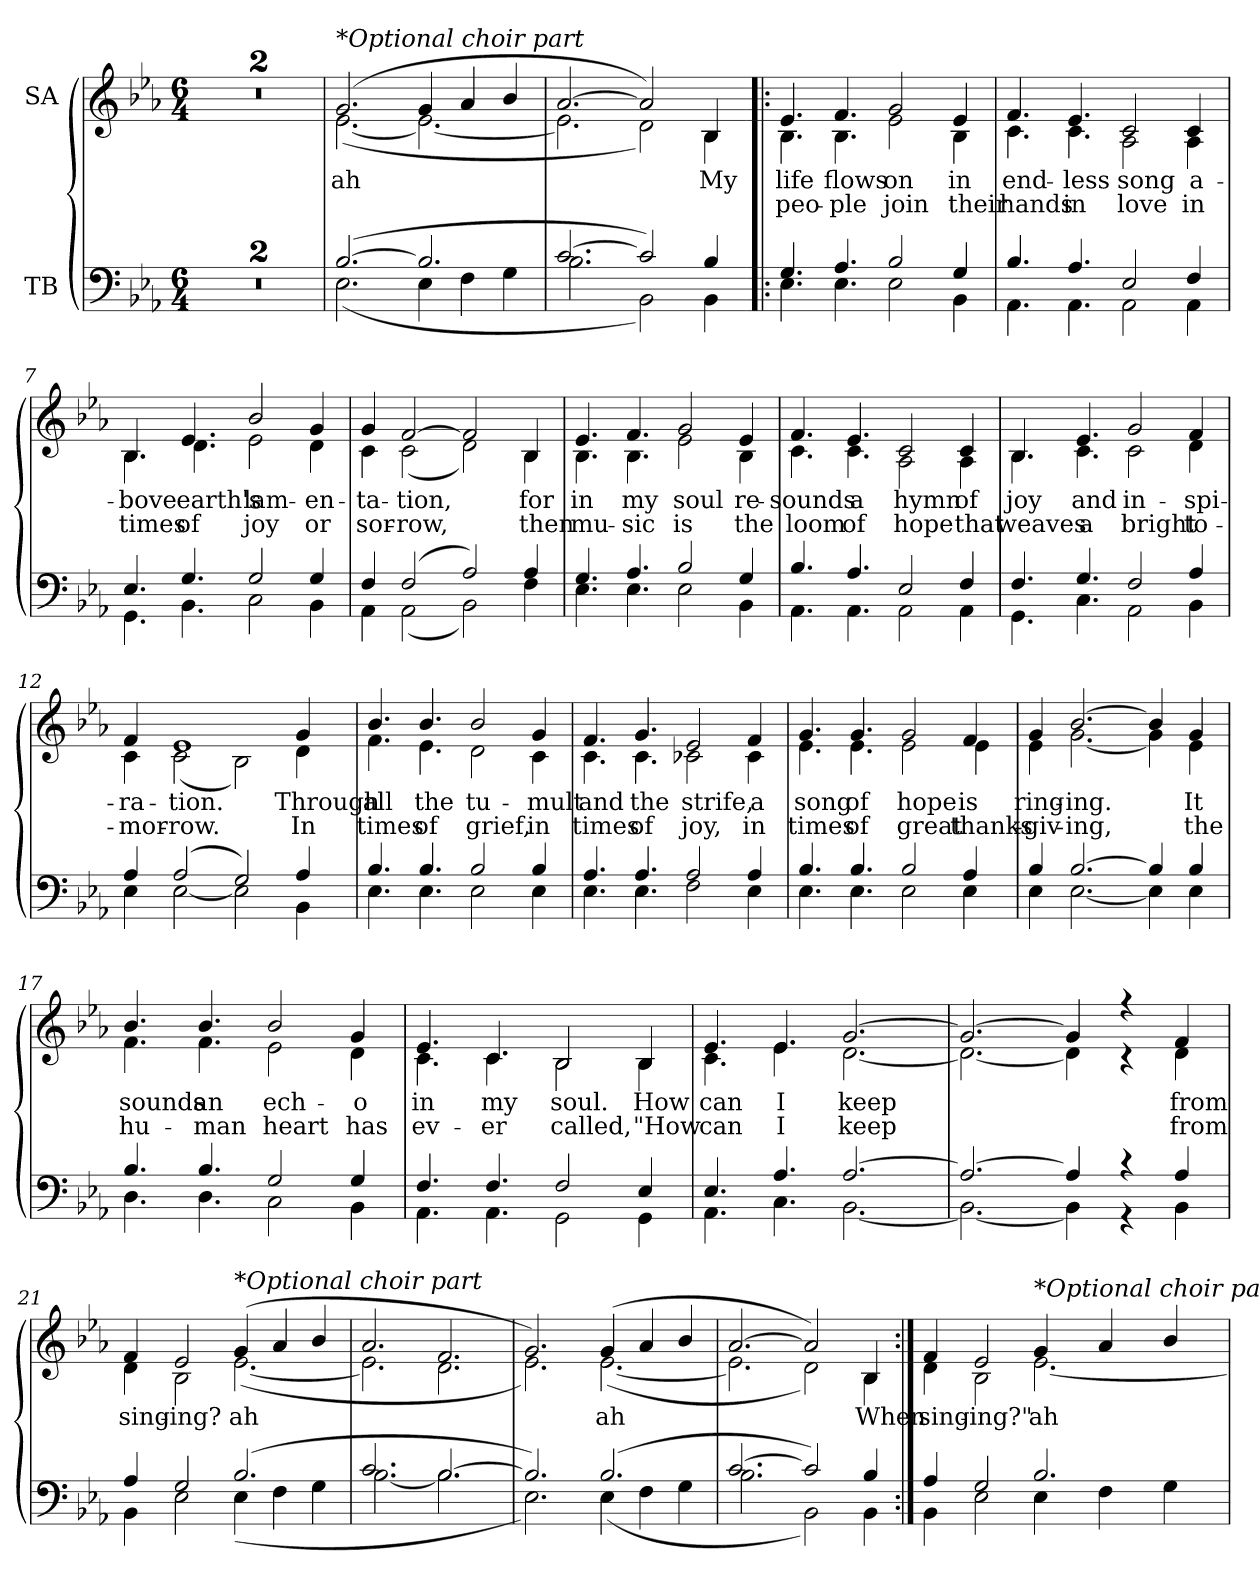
**kern	**kern	**text	**text
*part2	*part1	*part1	*part1
*staff2	*staff1	*staff1	*staff1
*I"TB	*I"SA	*	*
*clefF4	*clefG2	*	*
*k[b-e-a-]	*k[b-e-a-]	*	*
*M6/4	*M6/4	*	*
*MM140	*MM140	*	*
=1	=1	=1	=1
1.r	1.r	.	.
=2	=2	=2	=2
1.r	1.r	.	.
=3	=3	=3	=3
*^	*^	*	*
!	!	!LO:TX:a:i:t=*Optional choir part	!	!	!
(>[>2.B-!/	(<2.E-!\	(>2.g!/	(<[<2.e-!\	ah	.
2.B-!/]	4E-!\	4g!/	2.e-!\_	.	.
.	4F!\	4a-!/	.	.	.
.	4G!\	4b-!/	.	.	.
=4	=4	=4	=4	=4	=4
[>2.c!/	2.B-!\	[>2.a-!/	2.e-!\]	.	.
2c!/])	2BB-!\)	2a-!/])	2d!\)	.	.
4B-/	4BB-\	4B-/	4B-\	My	.
=5!|:	=5!|:	=5!|:	=5!|:	=5!|:	=5!|:
4.G/	4.E-\	4.e-/	4.B-\	life	peo-
4.A-/	4.E-\	4.f/	4.B-\	flows	-ple
2B-/	2E-\	2g/	2e-\	on	join
4G/	4BB-\	4e-/	4B-\	in	their
=6	=6	=6	=6	=6	=6
4.B-/	4.AA-\	4.f/	4.c\	end-	hands
4.A-/	4.AA-\	4.e-/	4.c\	-less	in
2E-/	2AA-\	2c/	2A-\	song	love
4F/	4AA-\	4c/	4A-\	a-	in
=7	=7	=7	=7	=7	=7
4.E-/	4.GG\	4.B-/	4.B-\	-bove	times
4.G/	4.BB-\	4.e-/	4.d\	earth's	of
2G/	2C\	2b-/	2e-\	lam-	joy
4G/	4BB-\	4g/	4d\	-en-	or
=8	=8	=8	=8	=8	=8
4F/	4AA-\	4g/	4c\	-ta-	sor-
(>2F/	(<2AA-\	[2f/	(<2c\	-tion,	-row,
2A-/)	2BB-\)	2f/]	2d\)	.	.
4A-/	4F\	4B-/	4B-\	for	then
=9	=9	=9	=9	=9	=9
4.G/	4.E-\	4.e-/	4.B-\	in	mu-
4.A-/	4.E-\	4.f/	4.B-\	my	-sic
2B-/	2E-\	2g/	2e-\	soul	is
4G/	4BB-\	4e-/	4B-\	re-	the
=10	=10	=10	=10	=10	=10
4.B-/	4.AA-\	4.f/	4.c\	-sounds	loom
4.A-/	4.AA-\	4.e-/	4.c\	a	of
2E-/	2AA-\	2c/	2A-\	hymn	hope
4F/	4AA-\	4c/	4A-\	of	that
=11	=11	=11	=11	=11	=11
4.F/	4.GG\	4.B-/	4.B-\	joy	weaves
4.G/	4.C\	4.e-/	4.c\	and	a
2F/	2AA-\	2g/	2c\	in-	bright
4A-/	4BB-\	4f/	4d\	-spi-	to-
=12	=12	=12	=12	=12	=12
4A-/	4E-\	4f/	4c\	-ra-	-mor-
(>2A-/	[<2E-\	1e-	(<2c\	-tion.	-row.
2G/)	2E-\]	.	2B-\)	.	.
4A-/	4BB-\	4g/	4d\	Through	In
=13	=13	=13	=13	=13	=13
4.B-/	4.E-\	4.b-/	4.f\	all	times
4.B-/	4.E-\	4.b-/	4.e-\	the	of
2B-/	2E-\	2b-/	2d\	tu-	grief,
4B-/	4E-\	4g/	4c\	-mult	in
=14	=14	=14	=14	=14	=14
4.A-/	4.E-\	4.f/	4.c\	and	times
4.A-/	4.E-\	4.g/	4.c\	the	of
2A-/	2F\	2e-/	2c-X\	strife,	joy,
4A-/	4E-\	4f/	4c-\	a	in
=15	=15	=15	=15	=15	=15
4.B-/	4.E-\	4.g/	4.e-\	song	times
4.B-/	4.E-\	4.g/	4.e-\	of	of
2B-/	2E-\	2g/	2e-\	hope	great
4A-/	4E-\	4f/	4e-\	is	thanks-
=16	=16	=16	=16	=16	=16
4B-/	4E-\	4g/	4e-\	ring-	-giv-
[>2.B-/	[<2.E-\	[>2.b-/	[<2.g\	-ing.	-ing,
4B-/]	4E-\]	4b-/]	4g\]	.	.
4B-/	4E-\	4g/	4e-\	It	the
=17	=17	=17	=17	=17	=17
4.B-/	4.D\	4.b-/	4.f\	sounds	hu-
4.B-/	4.D\	4.b-/	4.f\	an	-man
2G/	2C\	2b-/	2e-\	ech-	heart
4G/	4BB-\	4g/	4d\	-o	has
=18	=18	=18	=18	=18	=18
4.F/	4.AA-\	4.e-/	4.c\	in	ev-
4.F/	4.AA-\	4.c/	4.c\	my	-er
2F/	2GG\	2B-/	2B-\	soul.	called,
4E-/	4GG\	4B-/	4B-\	How	"How
=19	=19	=19	=19	=19	=19
4.E-/	4.AA-\	4.e-/	4.c\	can	can
4.A-/	4.C\	4.e-/	4.e-\	I	I
[>2.A-/	[<2.BB-\	[>2.g/	[<2.d\	keep	keep
=20	=20	=20	=20	=20	=20
2.A-/_	2.BB-\_	2.g/_	2.d\_	.	.
4A-/]	4BB-\]	4g/]	4d\]	.	.
4r	4r	4r	4r	.	.
4A-/	4BB-\	4f/	4d\	from	from
=21	=21	=21	=21	=21	=21
4A-/	4BB-\	4f/	4d\	sing-	.
2G/	2E-\	2e-/	2B-\	-ing?	.
!	!	!LO:TX:a:i:t=*Optional choir part	!	!	!
(>2.B-!/	(<4E-!\	(>4g!/	(<[<2.e-!\	ah	.
.	4F!\	4a-!/	.	.	.
.	4G!\	4b-!/	.	.	.
=22	=22	=22	=22	=22	=22
2.c!/	[<2.B-!\	2.a-!/	2.e-!\]	.	.
[>2.B-!/	2.B-!\]	2.f!/	2.d!\	.	.
=23	=23	=23	=23	=23	=23
2.B-!/])	2.E-!\)	2.g!/)	2.e-!\)	.	.
(>2.B-!/	(<4E-!\	(>4g!/	(<[<2.e-!\	ah	.
.	4F!\	4a-!/	.	.	.
.	4G!\	4b-!/	.	.	.
=24	=24	=24	=24	=24	=24
[>2.c!/	2.B-!\	[>2.a-!/	2.e-!\]	.	.
2c!/])	2BB-!\)	2a-!/])	2d!\)	.	.
4B-/	4BB-\	4B-/	4B-\	When	.
=25:|!	=25:|!	=25:|!	=25:|!	=25:|!	=25:|!
4A-/	4BB-\	4f/	4d\	sing-	.
2G/	2E-\	2e-/	2B-\	-ing?"	.
!	!	!LO:TX:a:i:t=*Optional choir part	!	!	!
2.B-!/	4E-!\	4g!/	[<2.e-!\	ah	.
.	4F!\	4a-!/	.	.	.
.	4G!\	4b-!/	.	.	.
*v	*v	*	*	*	*
*	*v	*v	*	*
=	=	=	=
*-	*-	*-	*-
